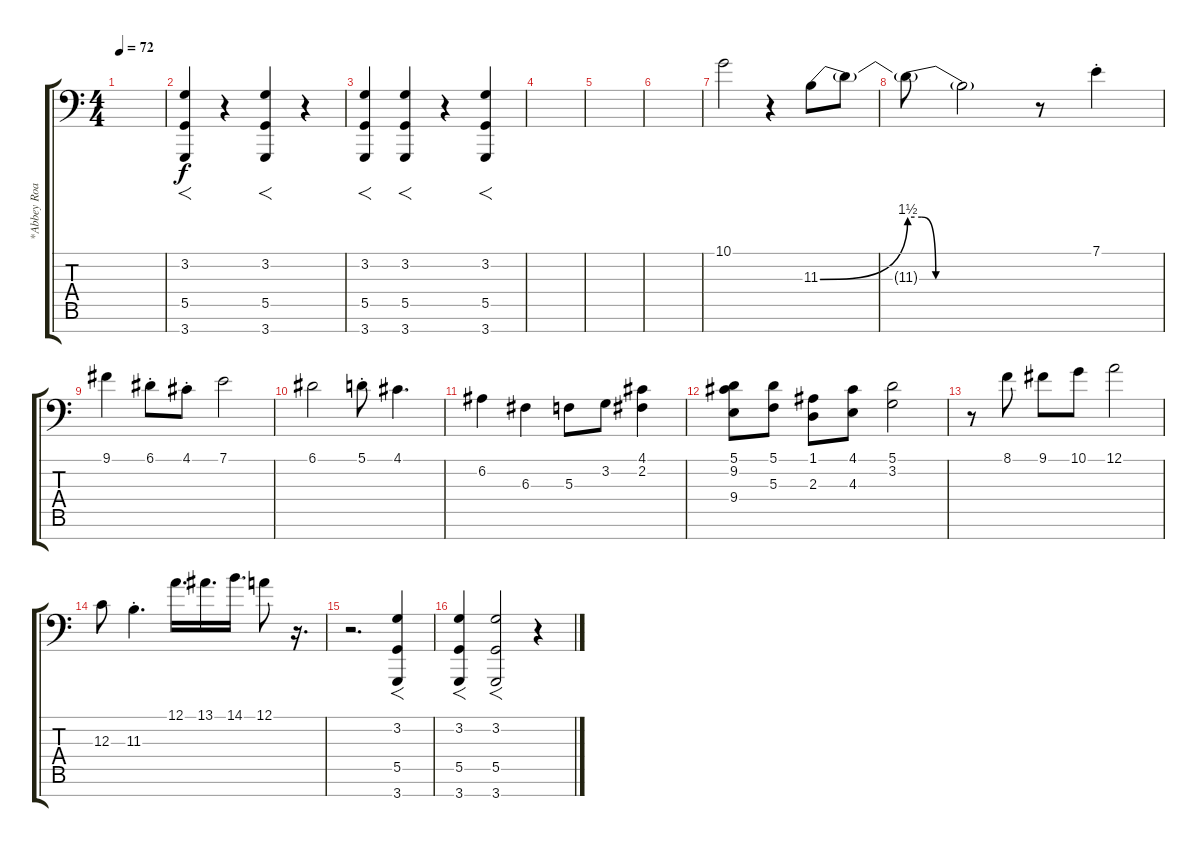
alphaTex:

\track ("*Abbey Road Orchestra* Brass III" "*Abbey Roa") {instrument trombone}
\staff {score tabs}
\tuning (A3 E3 C3 G2 D2 A1 E1) {hide}
\ts (4 4)
\tempo 72
\clef f4
\ks c
|
(3.2 5.5 3.7).4{f dy f} r.4 (3.2 5.5 3.7).4{f} r.4 |
(3.2 5.5 3.7).4{f} (3.2 5.5 3.7).4{f} r.4 (3.2 5.5 3.7).4{f} |
|
|
|
10.1.2{volume 0} r.4{volume 16} 11.3{be (bend 0 0 60 6)}.8 11.3{t}.8 |
11.3{be (custom 0 6 15 6 30 0 60 0) t}.8 11.3{be (hold 0 0 60 0) t}.2 r.8 7.1{st}.4 |
9.1.4 6.1{st}.8 4.1{st}.8 7.1.2 |
6.1.2 5.1{st}.8 4.1.4{d} |
6.2.4 6.3.4 5.3.8 3.2.8 (4.1 2.2).4 |
(5.1 9.2 9.4).8 (5.1 5.3).8 (1.1 2.3).8 (4.1 4.3).8 (5.1 3.2).2 |
r.8 8.1.8 9.1.8 10.1.8 12.1.2 |
12.3.8 11.3{st}.4{d} 12.1.16{d} 13.1.16{d} 14.1.16{d} 12.1.8 r.16{d} |
r.2{d} (3.2 5.5 3.7).4{f} |
(3.2 5.5 3.7).4{f} (3.2 5.5 3.7).2{f} r.4
